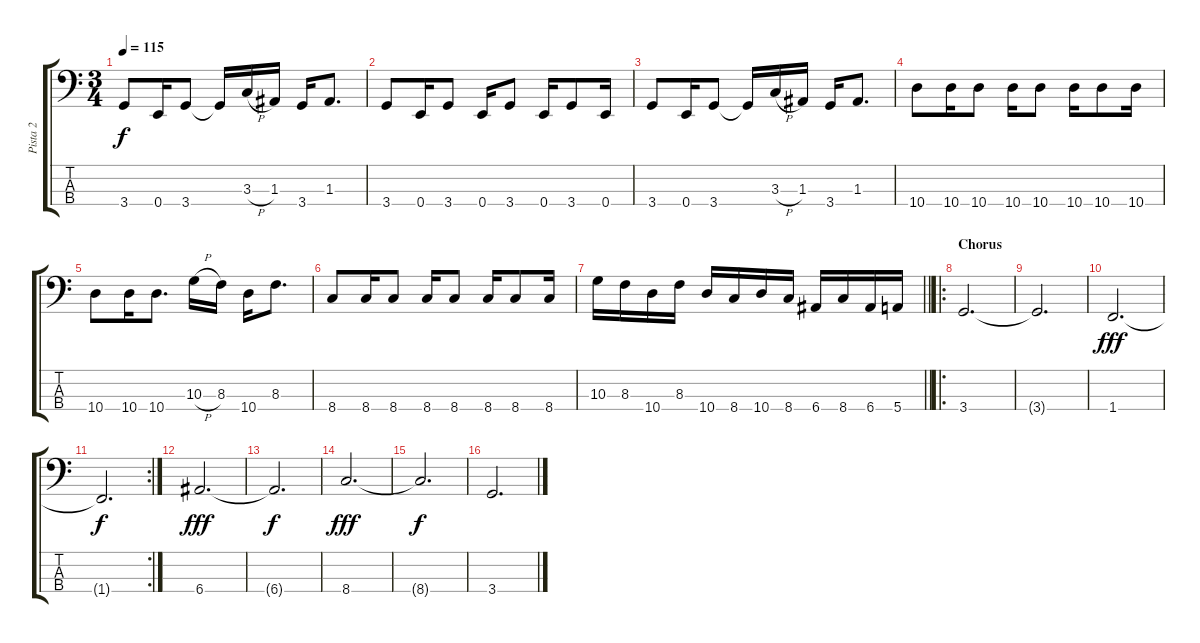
\track ("Pista 2" "Pista 2") {instrument electricbasspick}
\staff {score tabs}
\tuning (G2 D2 A1 E1) {hide}
\ts (3 4)
\tempo 115
\clef f4
\ks c
3.4.8{dy f} 0.4.16 3.4.8 3.4{t}.16 3.3{h}.16 1.3.16 3.4.16 1.3.8{d} |
3.4.8 0.4.16 3.4.8 0.4.16 3.4.8 0.4.16 3.4.8 0.4.16 |
3.4.8 0.4.16 3.4.8 3.4{t}.16 3.3{h}.16 1.3.16 3.4.16 1.3.8{d} |
10.4.8 10.4.16 10.4.8 10.4.16 10.4.8 10.4.16 10.4.8 10.4.16 |
10.4.8 10.4.16 10.4.8{d} 10.3{h}.16 8.3.16 10.4.16 8.3.8{d} |
8.4.8 8.4.16 8.4.8 8.4.16 8.4.8 8.4.16 8.4.8 8.4.16 |
\barLineRight lightlight
10.3.16 8.3.16 10.4.16 8.3.16 10.4.16 8.4.16 10.4.16 8.4.16 6.4.16 8.4.16 6.4.16 5.4.16 |
\ro
\section ("" "Chorus")
3.4.2{d} |
3.4{t}.2{d} |
1.4.2{d dy fff} |
\rc 2
1.4{t}.2{d dy f} |
6.4.2{d dy fff} |
6.4{t}.2{d dy f} |
8.4.2{d dy fff} |
8.4{t}.2{d dy f} |
3.4.2{d}
